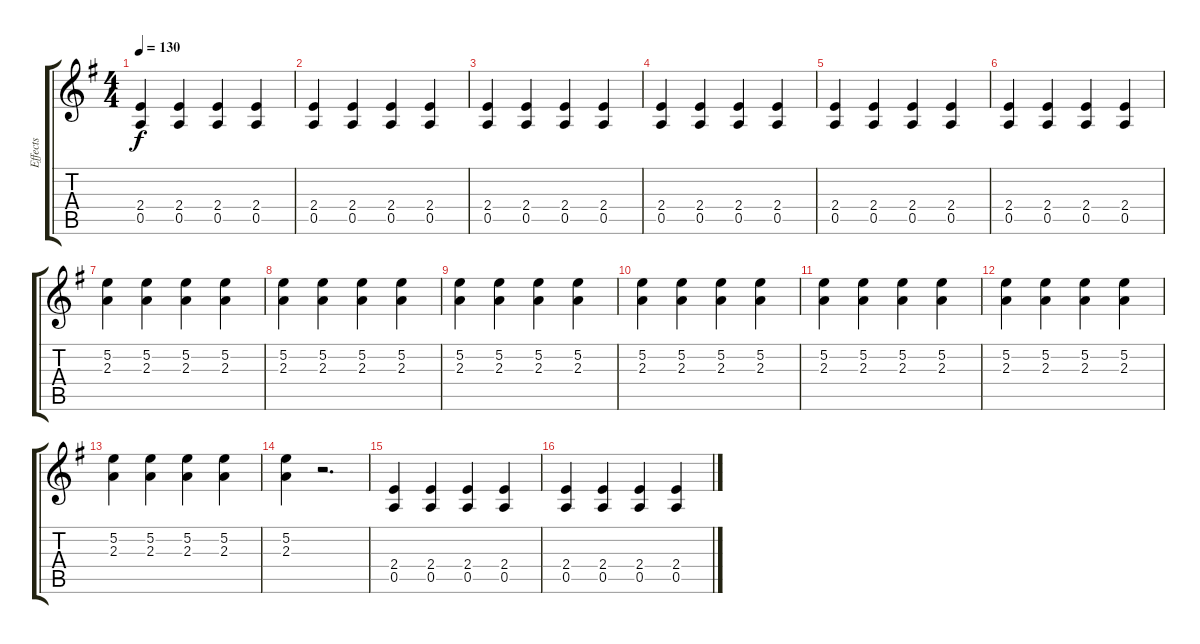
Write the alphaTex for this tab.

\track ("Effects" "Effects") {instrument guitarharmonics}
\staff {score tabs}
\tuning (E4 B3 G3 D3 A2 E2) {hide}
\ts (4 4)
\tempo 130
\clef g2
\ks g
(2.4 0.5).4{dy f instrument guitarharmonics} (2.4 0.5).4 (2.4 0.5).4 (2.4 0.5).4 |
(2.4 0.5).4 (2.4 0.5).4 (2.4 0.5).4 (2.4 0.5).4 |
(2.4 0.5).4 (2.4 0.5).4 (2.4 0.5).4 (2.4 0.5).4 |
(2.4 0.5).4 (2.4 0.5).4 (2.4 0.5).4 (2.4 0.5).4 |
(2.4 0.5).4 (2.4 0.5).4 (2.4 0.5).4 (2.4 0.5).4 |
(2.4 0.5).4 (2.4 0.5).4 (2.4 0.5).4 (2.4 0.5).4 |
(5.2 2.3).4 (5.2 2.3).4 (5.2 2.3).4 (5.2 2.3).4 |
(5.2 2.3).4 (5.2 2.3).4 (5.2 2.3).4 (5.2 2.3).4 |
(5.2 2.3).4 (5.2 2.3).4 (5.2 2.3).4 (5.2 2.3).4 |
(5.2 2.3).4 (5.2 2.3).4 (5.2 2.3).4 (5.2 2.3).4 |
(5.2 2.3).4 (5.2 2.3).4 (5.2 2.3).4 (5.2 2.3).4 |
(5.2 2.3).4 (5.2 2.3).4 (5.2 2.3).4 (5.2 2.3).4 |
(5.2 2.3).4 (5.2 2.3).4 (5.2 2.3).4 (5.2 2.3).4 |
(5.2 2.3).4 r.2{d} |
(2.4 0.5).4 (2.4 0.5).4 (2.4 0.5).4 (2.4 0.5).4 |
(2.4 0.5).4 (2.4 0.5).4 (2.4 0.5).4 (2.4 0.5).4
